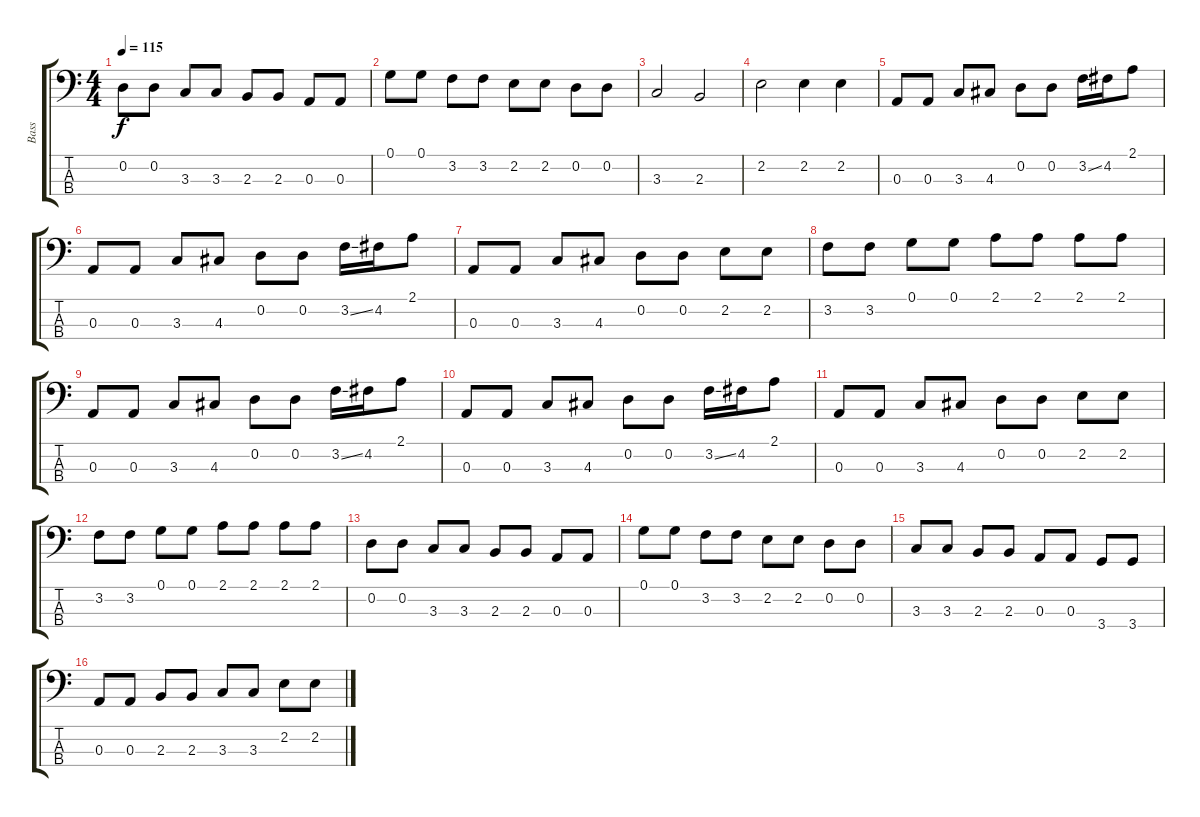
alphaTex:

\track ("Bass" "Bass") {instrument electricbassfinger}
\staff {score tabs}
\tuning (G2 D2 A1 E1) {hide}
\ts (4 4)
\tempo 115
\clef f4
\ks c
0.2.8{dy f} 0.2.8 3.3.8 3.3.8 2.3.8 2.3.8 0.3.8 0.3.8 |
0.1.8 0.1.8 3.2.8 3.2.8 2.2.8 2.2.8 0.2.8 0.2.8 |
3.3.2 2.3.2 |
2.2.2 2.2.4 2.2.4 |
0.3.8 0.3.8 3.3.8 4.3.8 0.2.8 0.2.8 3.2{ss}.16 4.2.16 2.1.8 |
0.3.8 0.3.8 3.3.8 4.3.8 0.2.8 0.2.8 3.2{ss}.16 4.2.16 2.1.8 |
0.3.8 0.3.8 3.3.8 4.3.8 0.2.8 0.2.8 2.2.8 2.2.8 |
3.2.8 3.2.8 0.1.8 0.1.8 2.1.8 2.1.8 2.1.8 2.1.8 |
0.3.8 0.3.8 3.3.8 4.3.8 0.2.8 0.2.8 3.2{ss}.16 4.2.16 2.1.8 |
0.3.8 0.3.8 3.3.8 4.3.8 0.2.8 0.2.8 3.2{ss}.16 4.2.16 2.1.8 |
0.3.8 0.3.8 3.3.8 4.3.8 0.2.8 0.2.8 2.2.8 2.2.8 |
3.2.8 3.2.8 0.1.8 0.1.8 2.1.8 2.1.8 2.1.8 2.1.8 |
0.2.8 0.2.8 3.3.8 3.3.8 2.3.8 2.3.8 0.3.8 0.3.8 |
0.1.8 0.1.8 3.2.8 3.2.8 2.2.8 2.2.8 0.2.8 0.2.8 |
3.3.8 3.3.8 2.3.8 2.3.8 0.3.8 0.3.8 3.4.8 3.4.8 |
0.3.8 0.3.8 2.3.8 2.3.8 3.3.8 3.3.8 2.2.8 2.2.8
